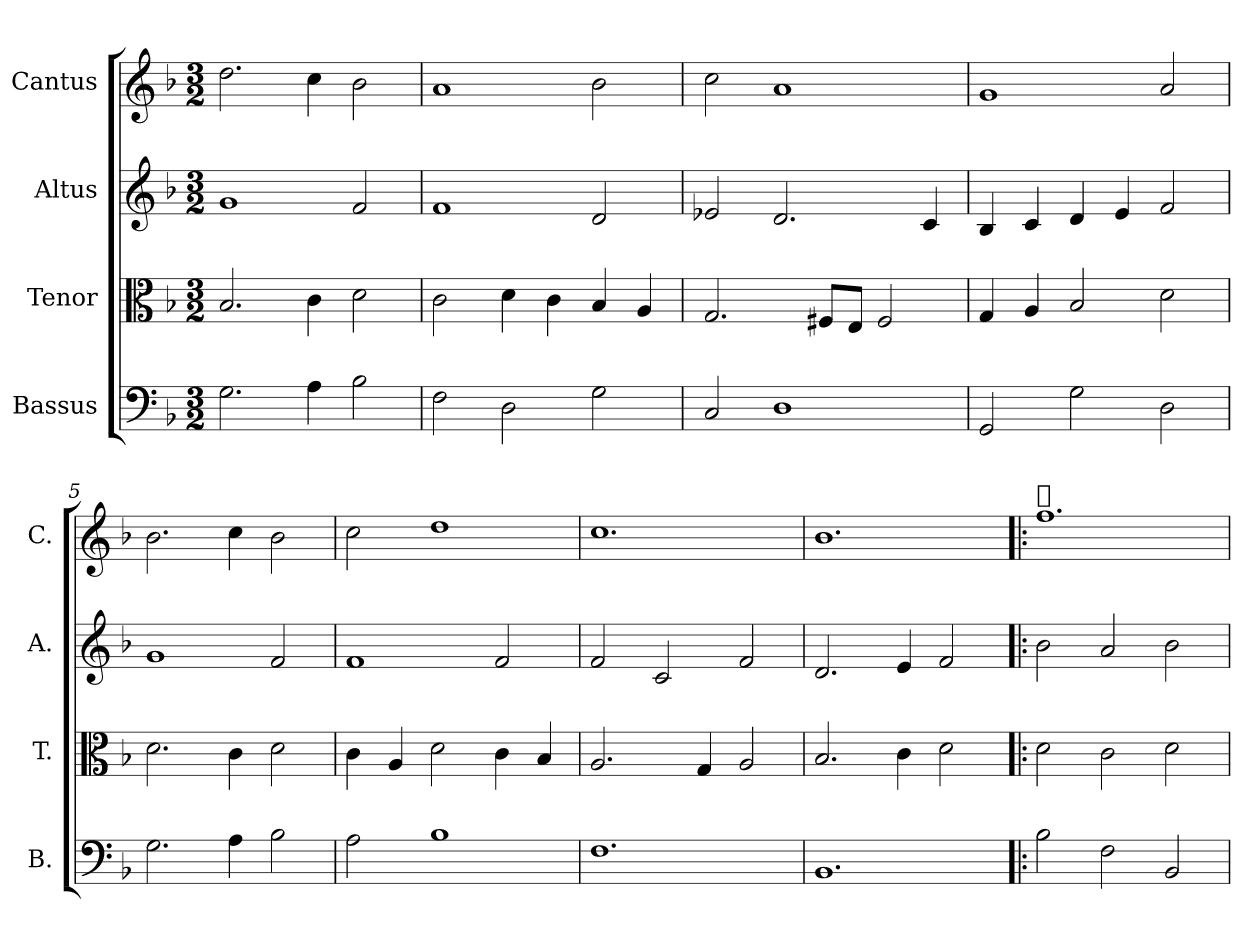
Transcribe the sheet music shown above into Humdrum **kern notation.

**kern	**kern	**kern	**kern
*part4	*part3	*part2	*part1
*staff4	*staff3	*staff2	*staff1
*I"Bassus	*I"Tenor	*I"Altus	*I"Cantus
*I'B.	*I'T.	*I'A.	*I'C.
*clefF4	*clefC3	*clefG2	*clefG2
*k[b-]	*k[b-]	*k[b-]	*k[b-]
*F:	*F:	*F:	*F:
*M3/2	*M3/2	*M3/2	*M3/2
=1	=1	=1	=1
2.G\	2.B-/	1g	2.dd\
4A\	4c\	.	4cc\
2B-\	2d\	2f/	2b-\
=2	=2	=2	=2
2F\	2c\	1f	1a
2D\	4d\	.	.
.	4c\	.	.
2G\	4B-/	2d/	2b-\
.	4A/	.	.
=3	=3	=3	=3
2C/	2.G/	2e-X/	2cc\
1D	.	2.d/	1a
.	8F#X/L	.	.
.	8E/J	.	.
.	2F#/	.	.
.	.	4c/	.
=4	=4	=4	=4
2GG/	4G/	4B-/	1g
.	4A/	4c/	.
2G\	2B-/	4d/	.
.	.	4e/	.
2D\	2d\	2f/	2a/
=5	=5	=5	=5
2.G\	2.d\	1g	2.b-\
4A\	4c\	.	4cc\
2B-\	2d\	2f/	2b-\
=6	=6	=6	=6
2A\	4c\	1f	2cc\
.	4A/	.	.
1B-	2d\	.	1dd
.	4c\	2f/	.
.	4B-/	.	.
=7	=7	=7	=7
1.F	2.A/	2f/	1.cc
.	.	2c/	.
.	4G/	.	.
.	2A/	2f/	.
=8	=8	=8	=8
1.BB-	2.B-/	2.d/	1.b-
.	4c\	4e/	.
.	2d\	2f/	.
=9!|:	=9!|:	=9!|:	=9!|:
!	!	!	!LO:TX:a:t=𝄋
2B-\	2d\	2b-\	1.ff
2F\	2c\	2a/	.
2BB-/	2d\	2b-\	.
=	=	=	=
*-	*-	*-	*-
